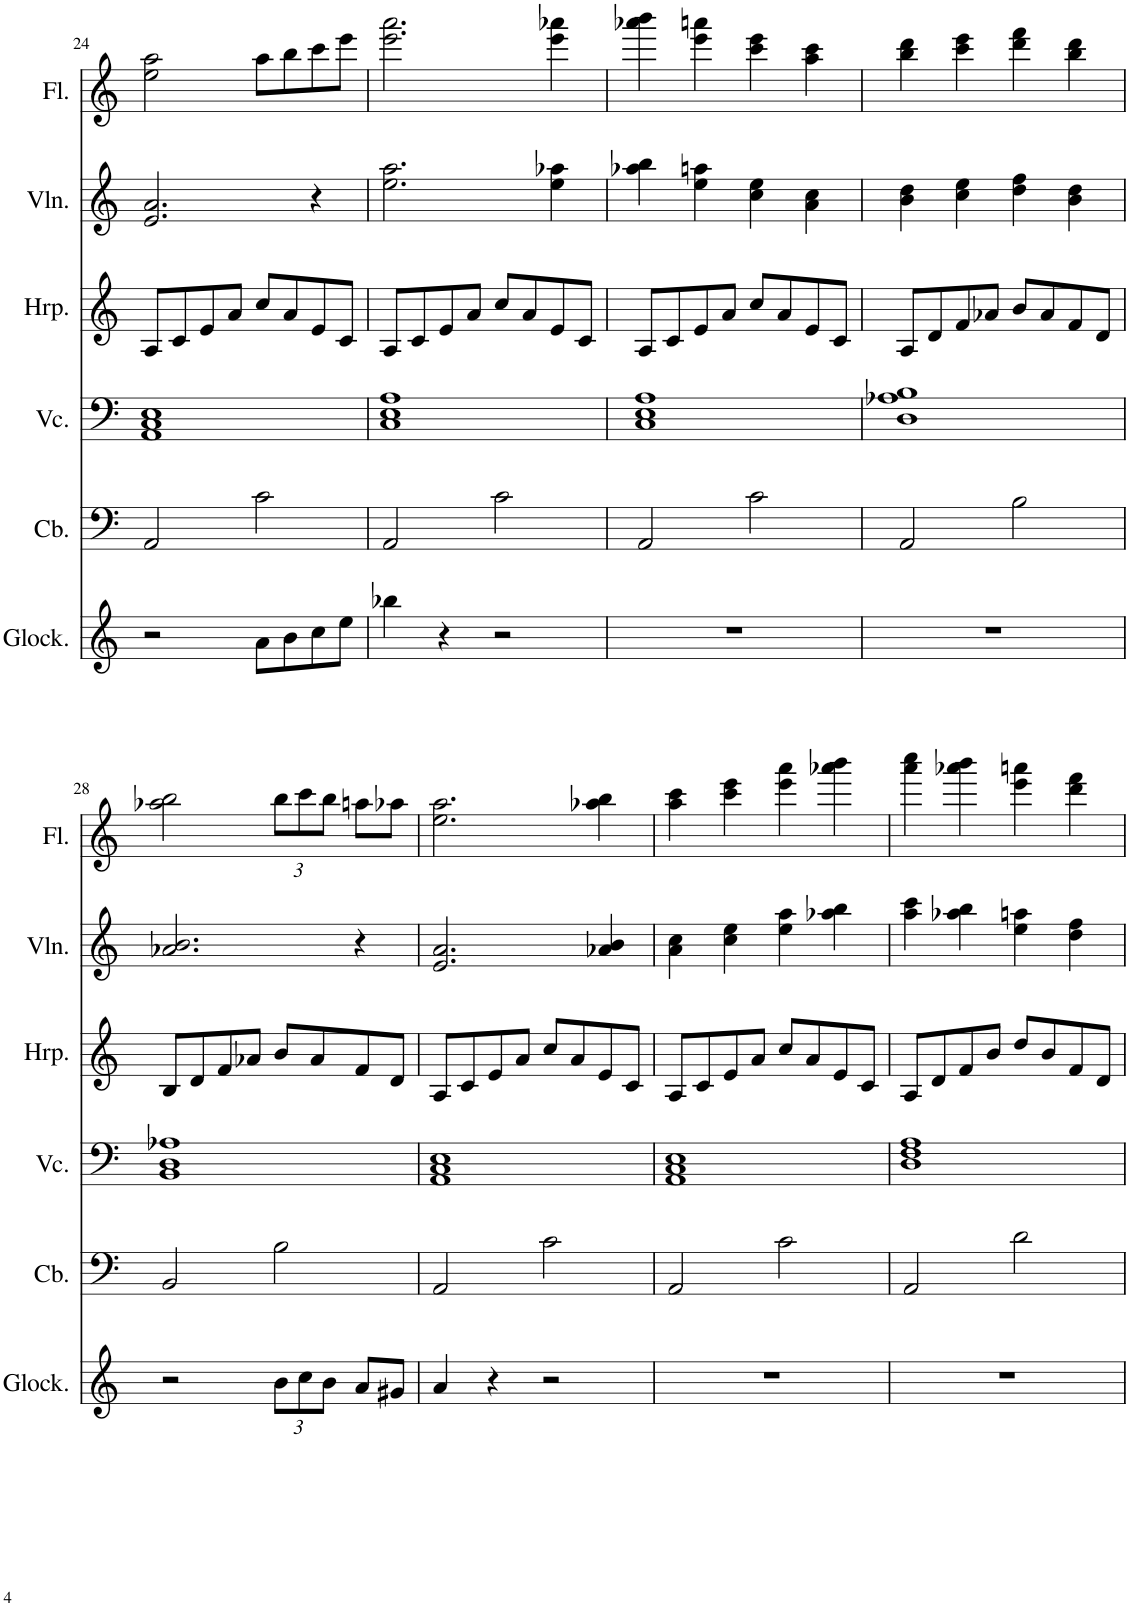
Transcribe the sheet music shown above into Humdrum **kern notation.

**kern	**kern	**kern	**kern	**kern	**kern
*part6	*part5	*part4	*part3	*part2	*part1
*staff6	*staff5	*staff4	*staff3	*staff2	*staff1
*I"グロッケンシュピール	*I"コントラバス	*I"チェロ	*I"ハープ	*I"ヴァイオリン	*I"フルート
!!LO:PB:g=z
*clefG2	*clefF4	*clefF4	*clefG2	*clefG2	*clefG2
*Trd-14c-24	*Trd7c12	*	*	*	*
*k[]	*k[]	*k[]	*k[]	*k[]	*k[]
*M4/4	*M4/4	*M4/4	*M4/4	*M4/4	*M4/4
=24	=24	=24	=24	=24	=24
2r	2AA/	1AA 1C 1E	8A/L	2.e/ 2.a/	2ee\ 2aa\
.	.	.	8c/	.	.
.	.	.	8e/	.	.
.	.	.	8a/J	.	.
8a\L	2c\	.	8cc/L	.	8aa\L
8b\	.	.	8a/	.	8bb\
8cc\	.	.	8e/	4r	8ccc\
8ee\J	.	.	8c/J	.	8eee\J
=25	=25	=25	=25	=25	=25
4bb-X\	2AA/	1C 1E 1A	8A/L	2.ee\ 2.aa\	2.eee\ 2.aaa\
.	.	.	8c/	.	.
4r	.	.	8e/	.	.
.	.	.	8a/J	.	.
2r	2c\	.	8cc/L	.	.
.	.	.	8a/	.	.
.	.	.	8e/	4ee\ 4aa-X\	4eee\ 4aaa-X\
.	.	.	8c/J	.	.
=26	=26	=26	=26	=26	=26
1r	2AA/	1C 1E 1A	8A/L	4aa-X\ 4bb\	4aaa-X\ 4bbb\
.	.	.	8c/	.	.
.	.	.	8e/	4ee\ 4aan\	4eee\ 4aaan\
.	.	.	8a/J	.	.
.	2c\	.	8cc/L	4cc\ 4ee\	4ccc\ 4eee\
.	.	.	8a/	.	.
.	.	.	8e/	4a\ 4cc\	4aa\ 4ccc\
.	.	.	8c/J	.	.
=27	=27	=27	=27	=27	=27
1r	2AA/	1D 1A-X 1B	8A/L	4b\ 4dd\	4bb\ 4ddd\
.	.	.	8d/	.	.
.	.	.	8f/	4cc\ 4ee\	4ccc\ 4eee\
.	.	.	8a-X/J	.	.
.	2B\	.	8b/L	4dd\ 4ff\	4ddd\ 4fff\
.	.	.	8a-/	.	.
.	.	.	8f/	4b\ 4dd\	4bb\ 4ddd\
.	.	.	8d/J	.	.
!!LO:LB:g=z
=28	=28	=28	=28	=28	=28
2r	2BB/	1BB 1D 1A-X	8B/L	2.a-X/ 2.b/	2aa-X\ 2bb\
.	.	.	8d/	.	.
.	.	.	8f/	.	.
.	.	.	8a-X/J	.	.
*Xbrackettup	*	*	*	*	*Xbrackettup
12b\L	2B\	.	8b/L	.	12bb\L
12cc\	.	.	.	.	12ccc\
.	.	.	8a-/	.	.
12b\J	.	.	.	.	12bb\J
8a/L	.	.	8f/	4r	8aan\L
8g#X/J	.	.	8d/J	.	8aa-X\J
=29	=29	=29	=29	=29	=29
4a/	2AA/	1AA 1C 1E	8A/L	2.e/ 2.a/	2.ee\ 2.aa\
.	.	.	8c/	.	.
4r	.	.	8e/	.	.
.	.	.	8a/J	.	.
2r	2c\	.	8cc/L	.	.
.	.	.	8a/	.	.
.	.	.	8e/	4a-X/ 4b/	4aa-X\ 4bb\
.	.	.	8c/J	.	.
=30	=30	=30	=30	=30	=30
1r	2AA/	1AA 1C 1E	8A/L	4a\ 4cc\	4aa\ 4ccc\
.	.	.	8c/	.	.
.	.	.	8e/	4cc\ 4ee\	4ccc\ 4eee\
.	.	.	8a/J	.	.
.	2c\	.	8cc/L	4ee\ 4aa\	4eee\ 4aaa\
.	.	.	8a/	.	.
.	.	.	8e/	4aa-X\ 4bb\	4aaa-X\ 4bbb\
.	.	.	8c/J	.	.
=31	=31	=31	=31	=31	=31
1r	2AA/	1D 1F 1A	8A/L	4aa\ 4ccc\	4aaa\ 4cccc\
.	.	.	8d/	.	.
.	.	.	8f/	4aa-X\ 4bb\	4aaa-X\ 4bbb\
.	.	.	8b/J	.	.
.	2d\	.	8dd/L	4ee\ 4aan\	4eee\ 4aaan\
.	.	.	8b/	.	.
.	.	.	8f/	4dd\ 4ff\	4ddd\ 4fff\
.	.	.	8d/J	.	.
=	=	=	=	=	=
*-	*-	*-	*-	*-	*-
